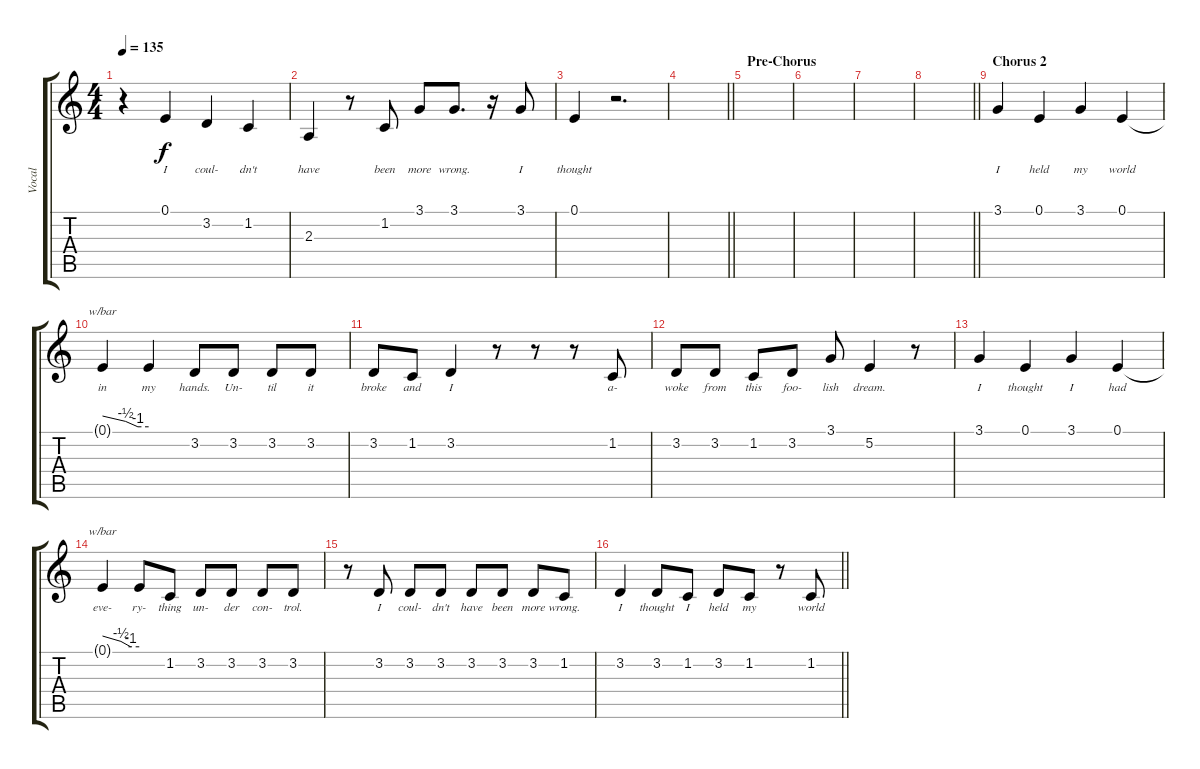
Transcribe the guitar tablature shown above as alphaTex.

\track ("Vocal" "Vocal") {instrument altosax}
\staff {score tabs}
\tuning (E4 B3 G3 D3 A2 E2) {hide}
\ts (4 4)
\tempo 135
\clef g2
\ks c
r.4{dy f} 0.1.4{lyrics (0 "I") lyrics (1 "") lyrics (2 "") lyrics (3 "") lyrics (4 "")} 3.2.4{lyrics (0 "coul-") lyrics (1 "") lyrics (2 "") lyrics (3 "") lyrics (4 "")} 1.2.4{lyrics (0 "dn't") lyrics (1 "") lyrics (2 "") lyrics (3 "") lyrics (4 "")} |
2.3.4{lyrics (0 "have") lyrics (1 "") lyrics (2 "") lyrics (3 "") lyrics (4 "")} r.8 1.2.8{lyrics (0 "been") lyrics (1 "") lyrics (2 "") lyrics (3 "") lyrics (4 "")} 3.1.8{lyrics (0 "more") lyrics (1 "") lyrics (2 "") lyrics (3 "") lyrics (4 "")} 3.1.8{d lyrics (0 "wrong.") lyrics (1 "") lyrics (2 "") lyrics (3 "") lyrics (4 "")} r.16 3.1.8{lyrics (0 "I") lyrics (1 "") lyrics (2 "") lyrics (3 "") lyrics (4 "")} |
0.1.4{lyrics (0 "thought") lyrics (1 "") lyrics (2 "") lyrics (3 "") lyrics (4 "")} r.2{d} |
\barLineRight lightlight
|
\section ("" "Pre-Chorus")
|
|
|
\barLineRight lightlight
|
\section ("" "Chorus 2")
3.1.4{lyrics (0 "I") lyrics (1 "") lyrics (2 "") lyrics (3 "") lyrics (4 "")} 0.1.4{lyrics (0 "held") lyrics (1 "") lyrics (2 "") lyrics (3 "") lyrics (4 "")} 3.1.4{lyrics (0 "my") lyrics (1 "") lyrics (2 "") lyrics (3 "") lyrics (4 "")} 0.1.4{lyrics (0 "world") lyrics (1 "") lyrics (2 "") lyrics (3 "") lyrics (4 "")} |
0.1{t}.4{tbe (custom default 0 0 30 -2 46 -4 60 -4) lyrics (0 "in") lyrics (1 "") lyrics (2 "") lyrics (3 "") lyrics (4 "")} 0.1{t}.4{lyrics (0 "my") lyrics (1 "") lyrics (2 "") lyrics (3 "") lyrics (4 "")} 3.2.8{lyrics (0 "hands.") lyrics (1 "") lyrics (2 "") lyrics (3 "") lyrics (4 "")} 3.2.8{lyrics (0 "Un-") lyrics (1 "") lyrics (2 "") lyrics (3 "") lyrics (4 "")} 3.2.8{lyrics (0 "til") lyrics (1 "") lyrics (2 "") lyrics (3 "") lyrics (4 "")} 3.2.8{lyrics (0 "it") lyrics (1 "") lyrics (2 "") lyrics (3 "") lyrics (4 "")} |
3.2.8{lyrics (0 "broke") lyrics (1 "") lyrics (2 "") lyrics (3 "") lyrics (4 "")} 1.2.8{lyrics (0 "and") lyrics (1 "") lyrics (2 "") lyrics (3 "") lyrics (4 "")} 3.2.4{lyrics (0 "I") lyrics (1 "") lyrics (2 "") lyrics (3 "") lyrics (4 "")} r.8 r.8 r.8 1.2.8{lyrics (0 "a-") lyrics (1 "") lyrics (2 "") lyrics (3 "") lyrics (4 "")} |
3.2.8{lyrics (0 "woke") lyrics (1 "") lyrics (2 "") lyrics (3 "") lyrics (4 "")} 3.2.8{lyrics (0 "from") lyrics (1 "") lyrics (2 "") lyrics (3 "") lyrics (4 "")} 1.2.8{lyrics (0 "this") lyrics (1 "") lyrics (2 "") lyrics (3 "") lyrics (4 "")} 3.2.8{lyrics (0 "foo-") lyrics (1 "") lyrics (2 "") lyrics (3 "") lyrics (4 "")} 3.1.8{lyrics (0 "lish") lyrics (1 "") lyrics (2 "") lyrics (3 "") lyrics (4 "")} 5.2.4{lyrics (0 "dream.") lyrics (1 "") lyrics (2 "") lyrics (3 "") lyrics (4 "")} r.8 |
3.1.4{lyrics (0 "I") lyrics (1 "") lyrics (2 "") lyrics (3 "") lyrics (4 "")} 0.1.4{lyrics (0 "thought") lyrics (1 "") lyrics (2 "") lyrics (3 "") lyrics (4 "")} 3.1.4{lyrics (0 "I") lyrics (1 "") lyrics (2 "") lyrics (3 "") lyrics (4 "")} 0.1.4{lyrics (0 "had") lyrics (1 "") lyrics (2 "") lyrics (3 "") lyrics (4 "")} |
0.1{t}.4{tbe (custom default 0 0 30 -2 46 -4 60 -4) lyrics (0 "eve-") lyrics (1 "") lyrics (2 "") lyrics (3 "") lyrics (4 "")} 0.1{t}.8{lyrics (0 "ry-") lyrics (1 "") lyrics (2 "") lyrics (3 "") lyrics (4 "")} 1.2.8{lyrics (0 "thing") lyrics (1 "") lyrics (2 "") lyrics (3 "") lyrics (4 "")} 3.2.8{lyrics (0 "un-") lyrics (1 "") lyrics (2 "") lyrics (3 "") lyrics (4 "")} 3.2.8{lyrics (0 "der") lyrics (1 "") lyrics (2 "") lyrics (3 "") lyrics (4 "")} 3.2.8{lyrics (0 "con-") lyrics (1 "") lyrics (2 "") lyrics (3 "") lyrics (4 "")} 3.2.8{lyrics (0 "trol.") lyrics (1 "") lyrics (2 "") lyrics (3 "") lyrics (4 "")} |
r.8 3.2.8{lyrics (0 "I") lyrics (1 "") lyrics (2 "") lyrics (3 "") lyrics (4 "")} 3.2.8{lyrics (0 "coul-") lyrics (1 "") lyrics (2 "") lyrics (3 "") lyrics (4 "")} 3.2.8{lyrics (0 "dn't") lyrics (1 "") lyrics (2 "") lyrics (3 "") lyrics (4 "")} 3.2.8{lyrics (0 "have") lyrics (1 "") lyrics (2 "") lyrics (3 "") lyrics (4 "")} 3.2.8{lyrics (0 "been") lyrics (1 "") lyrics (2 "") lyrics (3 "") lyrics (4 "")} 3.2.8{lyrics (0 "more") lyrics (1 "") lyrics (2 "") lyrics (3 "") lyrics (4 "")} 1.2.8{lyrics (0 "wrong.") lyrics (1 "") lyrics (2 "") lyrics (3 "") lyrics (4 "")} |
\barLineRight lightlight
3.2.4{lyrics (0 "I") lyrics (1 "") lyrics (2 "") lyrics (3 "") lyrics (4 "")} 3.2.8{lyrics (0 "thought") lyrics (1 "") lyrics (2 "") lyrics (3 "") lyrics (4 "")} 1.2.8{lyrics (0 "I") lyrics (1 "") lyrics (2 "") lyrics (3 "") lyrics (4 "")} 3.2.8{lyrics (0 "held") lyrics (1 "") lyrics (2 "") lyrics (3 "") lyrics (4 "")} 1.2.8{lyrics (0 "my") lyrics (1 "") lyrics (2 "") lyrics (3 "") lyrics (4 "")} r.8 1.2.8{lyrics (0 "world") lyrics (1 "") lyrics (2 "") lyrics (3 "") lyrics (4 "")}
